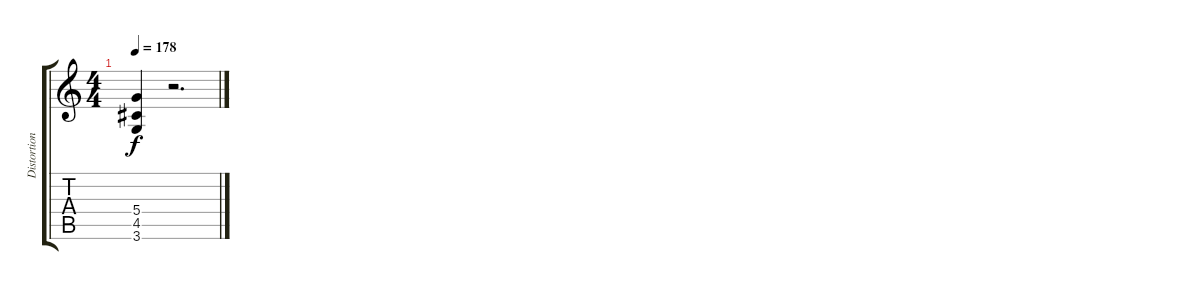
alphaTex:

\track ("Distortion Guitar" "Distortion") {instrument distortionguitar}
\staff {score tabs}
\tuning (E4 B3 G3 D3 A2 E2) {hide}
\ts (4 4)
\tempo 178
\clef g2
\ks c
(5.4 4.5 3.6).4{dy f} r.2{d}
